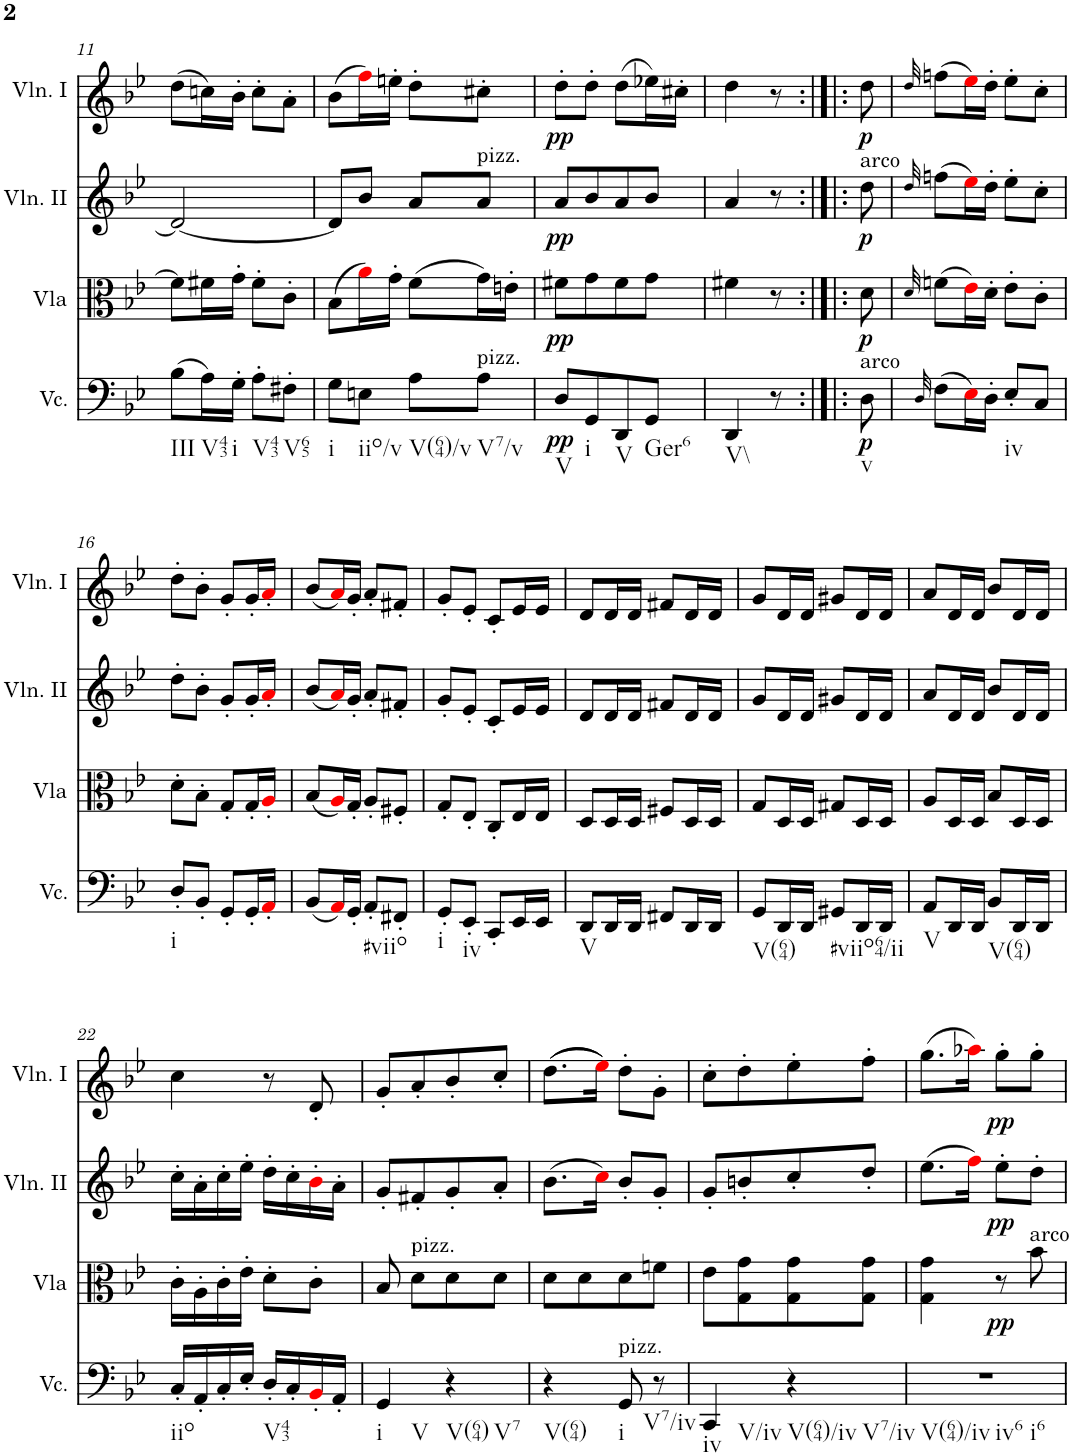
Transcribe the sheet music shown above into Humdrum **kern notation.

**kern	**dynam	**kern	**dynam	**kern	**dynam	**kern	**dynam
*part4	*part4	*part3	*part3	*part2	*part2	*part1	*part1
*staff4	*staff4	*staff3	*staff3	*staff2	*staff2	*staff1	*staff1
*I"Violoncello	*	*I"Viola	*	*I"Violino II	*	*I"Violino I	*
*I'Vc.	*	*I'Vla	*	*I'Vln. II	*	*I'Vln. I	*
!!LO:PB:g=z
*clefF4	*	*clefC3	*	*clefG2	*	*clefG2	*
*k[b-e-]	*	*k[b-e-]	*	*k[b-e-]	*	*k[b-e-]	*
*M2/4	*	*M2/4	*	*M2/4	*	*M2/4	*
=11	=11	=11	=11	=11	=11	=11	=11
!LO:TX:b:t=III	!	!	!	!	!	!	!
(>8B-\L	.	8f\L]	.	2d/_	.	(>8dd\L	.
!LO:TX:b:t=V43	!	!	!	!	!	!	!
16A\L)	.	16f#X\L	.	.	.	16ccn\L)	.
!LO:TX:b:t=i	!	!	!	!	!	!	!
16G'\JJ	.	16g'\JJ	.	.	.	16b-'\JJ	.
!LO:TX:b:t=V43	!	!	!	!	!	!	!
8A'\L	.	8f#'\L	.	.	.	8cc'\L	.
!LO:TX:b:t=V65	!	!	!	!	!	!	!
8F#X'\J	.	8c'\J	.	.	.	8a'\J	.
=12	=12	=12	=12	=12	=12	=12	=12
!LO:TX:b:t=i	!	!	!	!	!	!	!
8G\L	.	(>8B-\L	.	8d/L]	.	(>8b-\L	.
!LO:TX:b:t=iio/v	!	!	!	!	!	!	!
8En\J	.	16ai\L)	.	8b-/J	.	16ffi\L)	.
.	.	16g'\JJ	.	.	.	16een'\JJ	.
!LO:TX:b:t=V(64)/v	!	!	!	!	!	!	!
8A\L	.	(>8f\L	.	8a/L	.	8dd'\L	.
!	!	!	!	!LO:TX:a:t=pizz.	!	!	!
!LO:TX:a:t=pizz.	!	!	!	!	!	!	!
!LO:TX:b:t=V7/v	!	!	!	!	!	!	!
8A\J	.	16g\L)	.	8a/J	.	8cc#X'\J	.
.	.	16en'\JJ	.	.	.	.	.
=13	=13	=13	=13	=13	=13	=13	=13
!LO:TX:b:t=V	!	!	!	!	!	!	!
!	!LO:DY:b	!	!LO:DY:b	!	!LO:DY:b	!	!LO:DY:b
8D/L	pp	8f#X\L	pp	8a/L	pp	8dd'\L	pp
!LO:TX:b:t=i	!	!	!	!	!	!	!
8GG/	.	8g\	.	8b-/	.	8dd'\J	.
!LO:TX:b:t=V	!	!	!	!	!	!	!
8DD/	.	8f#\	.	8a/	.	(>8dd\L	.
!LO:TX:b:t=Ger6	!	!	!	!	!	!	!
8GG/J	.	8g\J	.	8b-/J	.	16ee-X\L)	.
.	.	.	.	.	.	16cc#X'\JJ	.
=14	=14	=14	=14	=14	=14	=14	=14
!LO:TX:b:t=V\\	!	!	!	!	!	!	!
4DD/	.	4f#X\	.	4a/	.	4dd\	.
8r	.	8r	.	8r	.	8r	.
=14X1:|!|:	=14X1:|!|:	=14X1:|!|:	=14X1:|!|:	=14X1:|!|:	=14X1:|!|:	=14X1:|!|:	=14X1:|!|:
!	!	!	!	!LO:TX:a:t=arco	!	!	!
!LO:TX:a:t=arco	!	!	!	!	!	!	!
!LO:TX:b:t=v	!	!	!	!	!	!	!
!	!LO:DY:b	!	!LO:DY:b	!	!LO:DY:b	!	!LO:DY:b
8D\	p	8d\	p	8dd\	p	8dd\	p
=15	=15	=15	=15	=15	=15	=15	=15
32qD/	.	32qd/	.	32qdd/	.	32qdd/	.
(>8F\L	.	(>8fn\L	.	(>8ffn\L	.	(>8ffn\L	.
16E-i\L)	.	16e-i\L)	.	16ee-i\L)	.	16ee-i\L)	.
16D'\JJ	.	16d'\JJ	.	16dd'\JJ	.	16dd'\JJ	.
!LO:TX:b:t=iv	!	!	!	!	!	!	!
8E-'/L	.	8e-'\L	.	8ee-'\L	.	8ee-'\L	.
8C/J	.	8c'\J	.	8cc'\J	.	8cc'\J	.
!!LO:LB:g=z
=16	=16	=16	=16	=16	=16	=16	=16
!LO:TX:b:t=i	!	!	!	!	!	!	!
8D'/L	.	8d'\L	.	8dd'\L	.	8dd'\L	.
8BB-'/J	.	8B-'\J	.	8b-'\J	.	8b-'\J	.
8GG'/L	.	8G'/L	.	8g'/L	.	8g'/L	.
16GG'/L	.	16G'/L	.	16g'/L	.	16g'/L	.
16AA'i/JJ	.	16A'i/JJ	.	16a'i/JJ	.	16a'i/JJ	.
=17	=17	=17	=17	=17	=17	=17	=17
(<8BB-/L	.	(<8B-/L	.	(<8b-/L	.	(<8b-/L	.
16AAi/L)	.	16Ai/L)	.	16ai/L)	.	16ai/L)	.
16GG'/JJ	.	16G'/JJ	.	16g'/JJ	.	16g'/JJ	.
!LO:TX:b:t=#viio	!	!	!	!	!	!	!
8AA'/L	.	8A'/L	.	8a'/L	.	8a'/L	.
8FF#X'/J	.	8F#X'/J	.	8f#X'/J	.	8f#X'/J	.
=18	=18	=18	=18	=18	=18	=18	=18
!LO:TX:b:t=i	!	!	!	!	!	!	!
8GG'/L	.	8G'/L	.	8g'/L	.	8g'/L	.
!LO:TX:b:t=iv	!	!	!	!	!	!	!
8EE-'/J	.	8E-'/J	.	8e-'/J	.	8e-'/J	.
8CC'/L	.	8C'/L	.	8c'/L	.	8c'/L	.
16EE-/L	.	16E-/L	.	16e-/L	.	16e-/L	.
16EE-/JJ	.	16E-/JJ	.	16e-/JJ	.	16e-/JJ	.
=19	=19	=19	=19	=19	=19	=19	=19
!LO:TX:b:t=V	!	!	!	!	!	!	!
8DD/L	.	8D/L	.	8d/L	.	8d/L	.
16DD/L	.	16D/L	.	16d/L	.	16d/L	.
16DD/JJ	.	16D/JJ	.	16d/JJ	.	16d/JJ	.
8FF#X/L	.	8F#X/L	.	8f#X/L	.	8f#X/L	.
16DD/L	.	16D/L	.	16d/L	.	16d/L	.
16DD/JJ	.	16D/JJ	.	16d/JJ	.	16d/JJ	.
=20	=20	=20	=20	=20	=20	=20	=20
!LO:TX:b:t=V(64)	!	!	!	!	!	!	!
8GG/L	.	8G/L	.	8g/L	.	8g/L	.
16DD/L	.	16D/L	.	16d/L	.	16d/L	.
16DD/JJ	.	16D/JJ	.	16d/JJ	.	16d/JJ	.
!LO:TX:b:t=#viio64/ii	!	!	!	!	!	!	!
8GG#X/L	.	8G#X/L	.	8g#X/L	.	8g#X/L	.
16DD/L	.	16D/L	.	16d/L	.	16d/L	.
16DD/JJ	.	16D/JJ	.	16d/JJ	.	16d/JJ	.
=21	=21	=21	=21	=21	=21	=21	=21
!LO:TX:b:t=V	!	!	!	!	!	!	!
8AA/L	.	8A/L	.	8a/L	.	8a/L	.
16DD/L	.	16D/L	.	16d/L	.	16d/L	.
16DD/JJ	.	16D/JJ	.	16d/JJ	.	16d/JJ	.
!LO:TX:b:t=V(64)	!	!	!	!	!	!	!
8BB-/L	.	8B-/L	.	8b-/L	.	8b-/L	.
16DD/L	.	16D/L	.	16d/L	.	16d/L	.
16DD/JJ	.	16D/JJ	.	16d/JJ	.	16d/JJ	.
!!LO:LB:g=z
=22	=22	=22	=22	=22	=22	=22	=22
!LO:TX:b:t=iio	!	!	!	!	!	!	!
16C'/LL	.	16c'\LL	.	16cc'\LL	.	4cc\	.
16AA'/	.	16A'\	.	16a'\	.	.	.
16C'/	.	16c'\	.	16cc'\	.	.	.
16E-'/JJ	.	16e-'\JJ	.	16ee-'\JJ	.	.	.
!LO:TX:b:t=V43	!	!	!	!	!	!	!
16D'/LL	.	8d'\L	.	16dd'\LL	.	8r	.
16C'/	.	.	.	16cc'\	.	.	.
16BB-'i/	.	8c'\J	.	16b-'i\	.	8d'/	.
16AA'/JJ	.	.	.	16a'\JJ	.	.	.
=23	=23	=23	=23	=23	=23	=23	=23
!LO:TX:b:t=i	!	!	!	!	!	!	!
!LO:TX:b:t=V	!	!	!	!	!	!	!
4GG/	.	8B-/	.	8g'/L	.	8g'/L	.
!	!	!LO:TX:a:t=pizz.	!	!	!	!	!
.	.	8d\L	.	8f#X'/	.	8a'/	.
!LO:TX:b:t=V(64)	!	!	!	!	!	!	!
!LO:TX:b:t=V7	!	!	!	!	!	!	!
4r	.	8d\	.	8g'/	.	8b-'/	.
.	.	8d\J	.	8a'/J	.	8cc'/J	.
=24	=24	=24	=24	=24	=24	=24	=24
!LO:TX:b:t=V(64)	!	!	!	!	!	!	!
4r	.	8d\L	.	(>8.b-\L	.	(>(>8.dd\L	.
.	.	8d\	.	.	.	.	.
.	.	.	.	16cci\Jk)	.	16ee-i\Jk))	.
!LO:TX:a:t=pizz.	!	!	!	!	!	!	!
!LO:TX:b:t=i	!	!	!	!	!	!	!
8GG/	.	8d\	.	8b-'/L	.	8dd'\L	.
!LO:TX:b:t=V7/iv	!	!	!	!	!	!	!
8r	.	8fn\J	.	8g'/J	.	8g'\J	.
=25	=25	=25	=25	=25	=25	=25	=25
!LO:TX:b:t=iv	!	!	!	!	!	!	!
!LO:TX:b:t=V/iv	!	!	!	!	!	!	!
4CC/	.	8e-\L	.	8g'/L	.	8cc'\L	.
.	.	8G\ 8g\	.	8bn'/	.	8dd'\	.
!LO:TX:b:t=V(64)/iv	!	!	!	!	!	!	!
!LO:TX:b:t=V7/iv	!	!	!	!	!	!	!
4r	.	8G\ 8g\	.	8cc'/	.	8ee-'\	.
.	.	8G\ 8g\J	.	8dd'/J	.	8ff'\J	.
=26	=26	=26	=26	=26	=26	=26	=26
!LO:TX:b:t=V(64)/iv	!	!	!	!	!	!	!
!LO:TX:b:t=iv6	!	!	!	!	!	!	!
!LO:TX:b:t=i6	!	!	!	!	!	!	!
2r	.	4G\ 4g\	.	(>8.ee-\L	.	(>8.gg\L	.
.	.	.	.	16ffi\Jk)	.	16aa-Xi\Jk)	.
!	!	!	!LO:DY:b	!	!LO:DY:b	!	!LO:DY:b
.	.	8r	pp	8ee-'\L	pp	8gg'\L	pp
!	!	!LO:TX:a:t=arco	!	!	!	!	!
.	.	8b-\	.	8dd'\J	.	8gg'\J	.
=	=	=	=	=	=	=	=
*-	*-	*-	*-	*-	*-	*-	*-
